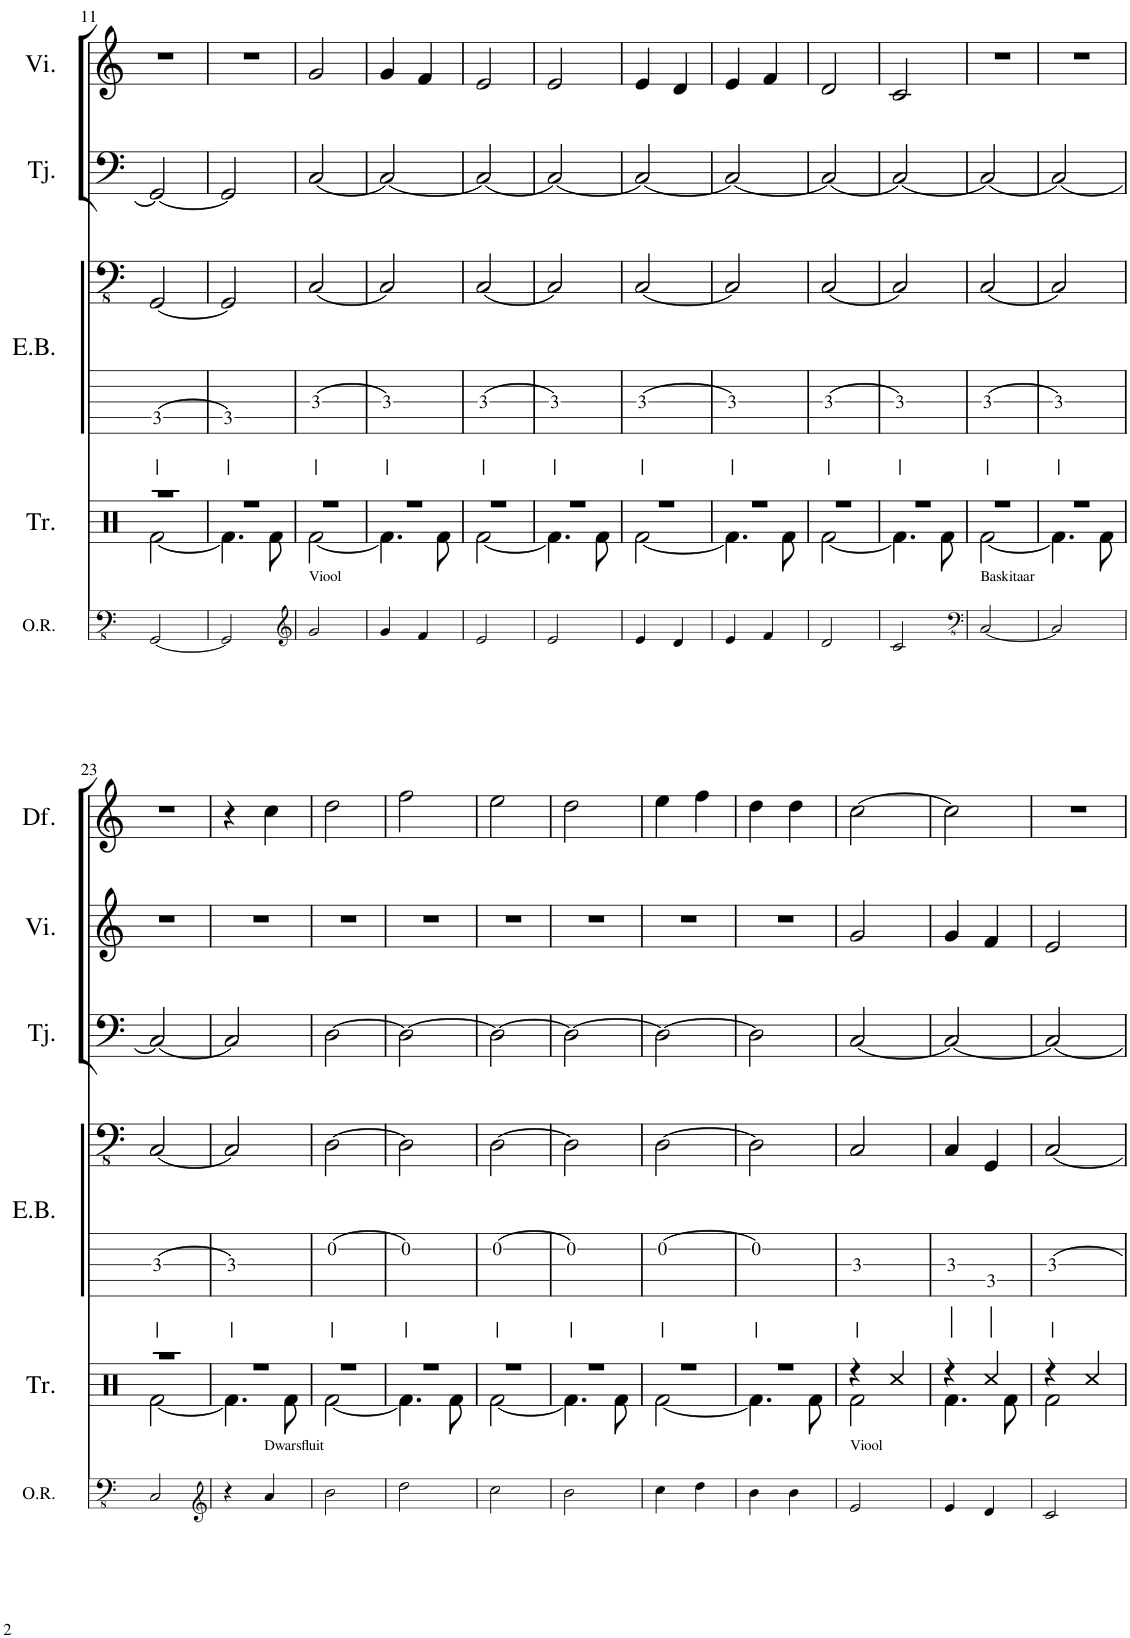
**kern	**kern	**kern	**kern	**kern	**kern
*part5	*part4	*part4	*part3	*part2	*part1
*staff6	*staff5	*staff4	*staff3	*staff2	*staff1
*I"Orkestrale reduksie	*I"5-snr. E-Baskitaar	*	*I"Tjello	*I"Viool	*I"Dwarsfluit
*I'O.R.	*I'E.B.	*	*I'Tj.	*I'Vi.	*I'Df.
!!LO:PB:g=z
*clefFv4	*	*clefFv4	*clefF4	*clefG2	*clefG2
*k[]	*k[]	*k[]	*k[]	*k[]	*k[]
*M1/2	*M1/2	*M1/2	*M1/2	*M1/2	*M1/2
=11	=11	=11	=11	=11	=11
[2GGG/	[2GGG\	[2GGG/	2GG/_	2r	2r
=12	=12	=12	=12	=12	=12
2GGG/]	2GGG\]	2GGG/]	2GG/]	2r	2r
=13	=13	=13	=13	=13	=13
*clefG2	*	*	*	*	*
!LO:TX:a:t=Viool	!	!	!	!	!
2g/	[2CC\	[2CC/	[2C/	2g/	2r
=14	=14	=14	=14	=14	=14
4g/	2CC\]	2CC/]	2C/_	4g/	2r
4f/	.	.	.	4f/	.
=15	=15	=15	=15	=15	=15
2e/	[2CC\	[2CC/	2C/_	2e/	2r
=16	=16	=16	=16	=16	=16
2e/	2CC\]	2CC/]	2C/_	2e/	2r
=17	=17	=17	=17	=17	=17
4e/	[2CC\	[2CC/	2C/_	4e/	2r
4d/	.	.	.	4d/	.
=18	=18	=18	=18	=18	=18
4e/	2CC\]	2CC/]	2C/_	4e/	2r
4f/	.	.	.	4f/	.
=19	=19	=19	=19	=19	=19
2d/	[2CC\	[2CC/	2C/_	2d/	2r
=20	=20	=20	=20	=20	=20
2c/	2CC\]	2CC/]	2C/_	2c/	2r
=21	=21	=21	=21	=21	=21
*clefFv4	*	*	*	*	*
!LO:TX:a:t=Baskitaar	!	!	!	!	!
[2CC/	[2CC\	[2CC/	2C/_	2r	2r
=22	=22	=22	=22	=22	=22
2CC/]	2CC\]	2CC/]	2C/_	2r	2r
!!LO:LB:g=z
=23	=23	=23	=23	=23	=23
2CC/	[2CC\	[2CC/	2C/_	2r	2r
=24	=24	=24	=24	=24	=24
*clefG1	*	*	*	*	*
4r	2CC\]	2CC/]	2C/]	2r	4r
!LO:TX:a:t=Dwarsfluit	!	!	!	!	!
4cc/	.	.	.	.	4cc\
=25	=25	=25	=25	=25	=25
2dd\	[2DD\	[2DD\	[2D\	2r	2dd\
=26	=26	=26	=26	=26	=26
2ff\	2DD\]	2DD\]	2D\_	2r	2ff\
=27	=27	=27	=27	=27	=27
2ee\	[2DD\	[2DD\	2D\_	2r	2ee\
=28	=28	=28	=28	=28	=28
2dd\	2DD\]	2DD\]	2D\_	2r	2dd\
=29	=29	=29	=29	=29	=29
4ee\	[2DD\	[2DD\	2D\_	2r	4ee\
4ff\	.	.	.	.	4ff\
=30	=30	=30	=30	=30	=30
4dd\	2DD\]	2DD\]	2D\]	2r	4dd\
4dd\	.	.	.	.	4dd\
=31	=31	=31	=31	=31	=31
!LO:TX:a:t=Viool	!	!	!	!	!
2g/	2CC\	2CC/	[2C/	2g/	[2cc\
=32	=32	=32	=32	=32	=32
4g/	4CC\	4CC/	2C/_	4g/	2cc\]
4f/	4GGG\	4GGG/	.	4f/	.
=33	=33	=33	=33	=33	=33
2e/	[2CC\	[2CC/	2C/_	2e/	2r
=	=	=	=	=	=
*-	*-	*-	*-	*-	*-
